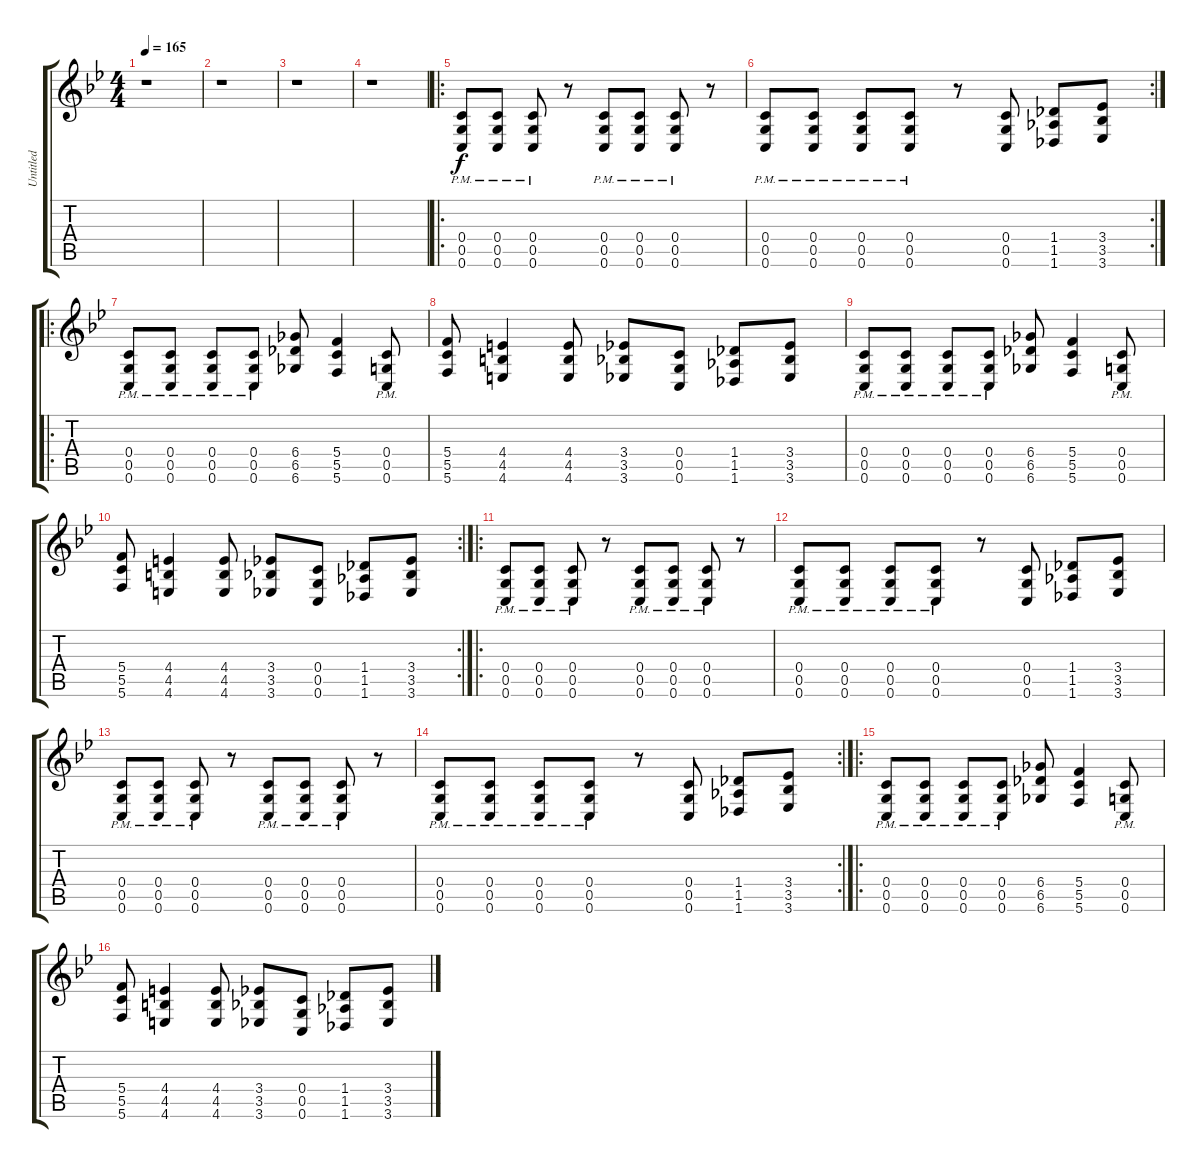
\track ("Untitled" "Untitled") {instrument distortionguitar}
\staff {score tabs}
\tuning (D4 A3 F3 C3 G2 C2) {hide}
\ts (4 4)
\tempo 165
\clef g2
\ks bb
r.1{dy f instrument distortionguitar} |
r.1 |
r.1 |
r.1 |
\ro
(0.4{pm} 0.5{pm} 0.6{pm}).8 (0.4{pm} 0.5{pm} 0.6{pm}).8 (0.4{pm} 0.5{pm} 0.6{pm}).8 r.8 (0.4{pm} 0.5{pm} 0.6{pm}).8 (0.4{pm} 0.5{pm} 0.6{pm}).8 (0.4{pm} 0.5{pm} 0.6{pm}).8 r.8 |
\rc 2
(0.4{pm} 0.5{pm} 0.6{pm}).8 (0.4{pm} 0.5{pm} 0.6{pm}).8 (0.4{pm} 0.5{pm} 0.6{pm}).8 (0.4{pm} 0.5{pm} 0.6{pm}).8 r.8 (0.4 0.5 0.6).8 (1.4 1.5 1.6).8 (3.4 3.5 3.6).8 |
\ro
(0.4{pm} 0.5{pm} 0.6{pm}).8 (0.4{pm} 0.5{pm} 0.6{pm}).8 (0.4{pm} 0.5{pm} 0.6{pm}).8 (0.4{pm} 0.5{pm} 0.6{pm}).8 (6.4 6.5 6.6).8 (5.4 5.5 5.6).4 (0.4{pm} 0.5{pm} 0.6{pm}).8 |
(5.4 5.5 5.6).8 (4.4 4.5 4.6).4 (4.4 4.5 4.6).8 (3.4 3.5 3.6).8 (0.4 0.5 0.6).8 (1.4 1.5 1.6).8 (3.4 3.5 3.6).8 |
(0.4{pm} 0.5{pm} 0.6{pm}).8 (0.4{pm} 0.5{pm} 0.6{pm}).8 (0.4{pm} 0.5{pm} 0.6{pm}).8 (0.4{pm} 0.5{pm} 0.6{pm}).8 (6.4 6.5 6.6).8 (5.4 5.5 5.6).4 (0.4{pm} 0.5{pm} 0.6{pm}).8 |
\rc 2
(5.4 5.5 5.6).8 (4.4 4.5 4.6).4 (4.4 4.5 4.6).8 (3.4 3.5 3.6).8 (0.4 0.5 0.6).8 (1.4 1.5 1.6).8 (3.4 3.5 3.6).8 |
\ro
(0.4{pm} 0.5{pm} 0.6{pm}).8 (0.4{pm} 0.5{pm} 0.6{pm}).8 (0.4{pm} 0.5{pm} 0.6{pm}).8 r.8 (0.4{pm} 0.5{pm} 0.6{pm}).8 (0.4{pm} 0.5{pm} 0.6{pm}).8 (0.4{pm} 0.5{pm} 0.6{pm}).8 r.8 |
(0.4{pm} 0.5{pm} 0.6{pm}).8 (0.4{pm} 0.5{pm} 0.6{pm}).8 (0.4{pm} 0.5{pm} 0.6{pm}).8 (0.4{pm} 0.5{pm} 0.6{pm}).8 r.8 (0.4 0.5 0.6).8 (1.4 1.5 1.6).8 (3.4 3.5 3.6).8 |
(0.4{pm} 0.5{pm} 0.6{pm}).8 (0.4{pm} 0.5{pm} 0.6{pm}).8 (0.4{pm} 0.5{pm} 0.6{pm}).8 r.8 (0.4{pm} 0.5{pm} 0.6{pm}).8 (0.4{pm} 0.5{pm} 0.6{pm}).8 (0.4{pm} 0.5{pm} 0.6{pm}).8 r.8 |
\rc 2
(0.4{pm} 0.5{pm} 0.6{pm}).8 (0.4{pm} 0.5{pm} 0.6{pm}).8 (0.4{pm} 0.5{pm} 0.6{pm}).8 (0.4{pm} 0.5{pm} 0.6{pm}).8 r.8 (0.4 0.5 0.6).8 (1.4 1.5 1.6).8 (3.4 3.5 3.6).8 |
\ro
(0.4{pm} 0.5{pm} 0.6{pm}).8 (0.4{pm} 0.5{pm} 0.6{pm}).8 (0.4{pm} 0.5{pm} 0.6{pm}).8 (0.4{pm} 0.5{pm} 0.6{pm}).8 (6.4 6.5 6.6).8 (5.4 5.5 5.6).4 (0.4{pm} 0.5{pm} 0.6{pm}).8 |
(5.4 5.5 5.6).8 (4.4 4.5 4.6).4 (4.4 4.5 4.6).8 (3.4 3.5 3.6).8 (0.4 0.5 0.6).8 (1.4 1.5 1.6).8 (3.4 3.5 3.6).8
